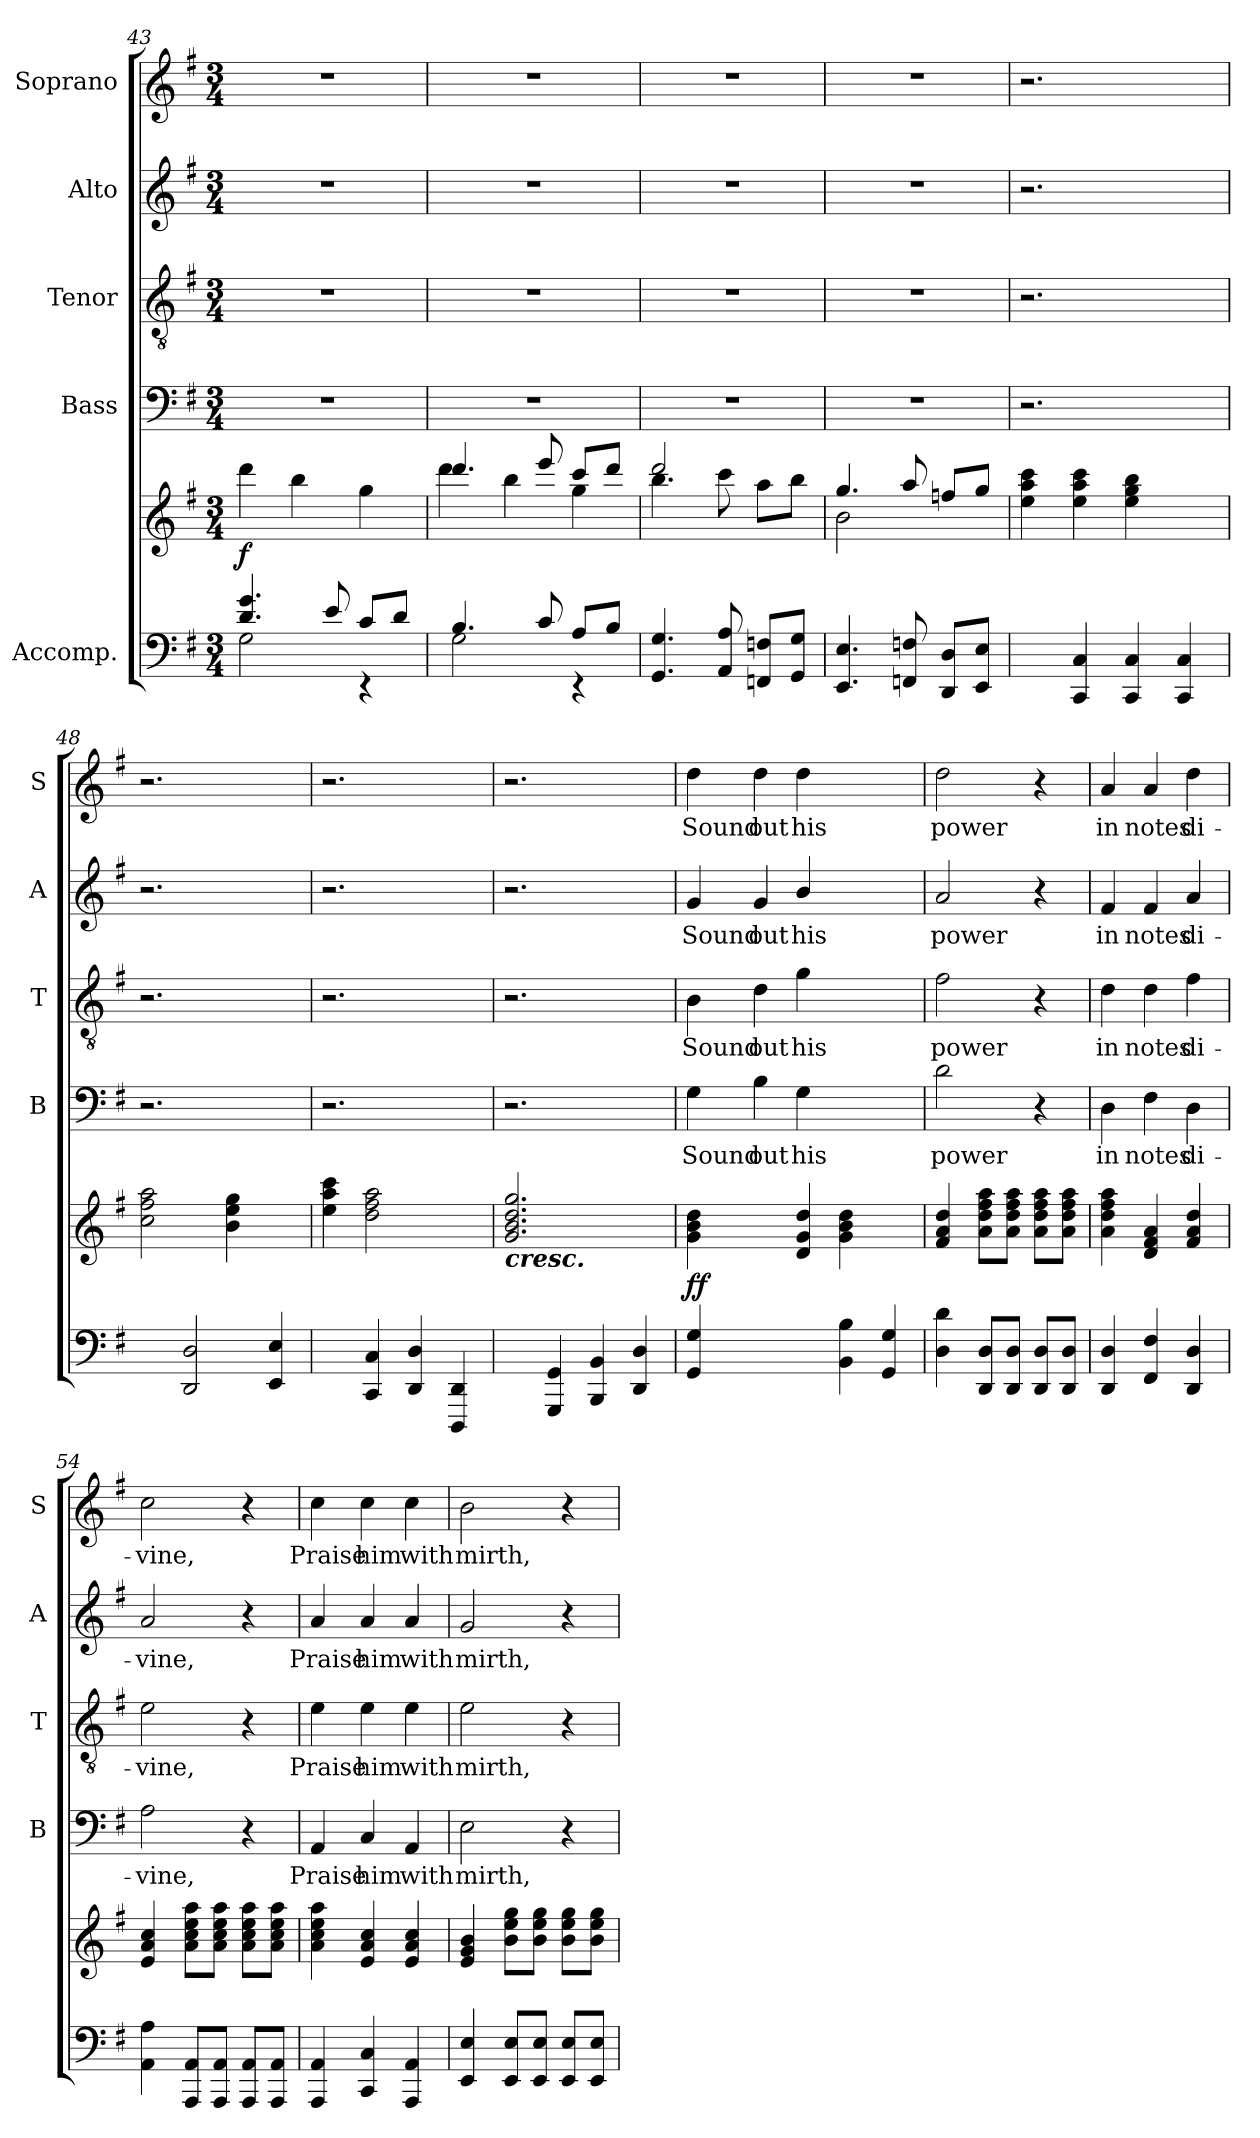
**kern	**kern	**dynam	**kern	**text	**kern	**text	**kern	**text	**kern	**text
*part5	*part5	*part5	*part4	*part4	*part3	*part3	*part2	*part2	*part1	*part1
*staff6	*staff5	*staff5/6	*staff4	*staff4	*staff3	*staff3	*staff2	*staff2	*staff1	*staff1
*I"Accomp.	*	*	*I"Bass	*	*I"Tenor	*	*I"Alto	*	*I"Soprano	*
*	*	*	*I'B	*	*I'T	*	*I'A	*	*I'S	*
*clefF4	*clefG2	*	*clefF4	*	*clefGv2	*	*clefG2	*	*clefG2	*
*k[f#]	*k[f#]	*	*k[f#]	*	*k[f#]	*	*k[f#]	*	*k[f#]	*
*G:	*G:	*	*G:	*	*G:	*	*G:	*	*G:	*
*M3/4	*M3/4	*	*M3/4	*	*M3/4	*	*M3/4	*	*M3/4	*
=43	=43	=43	=43	=43	=43	=43	=43	=43	=43	=43
*^	*^	*	*	*	*	*	*	*	*	*
!	!	!	!	!LO:DY:b	!	!	!	!	!	!	!	!
4.d/ 4.g/	2G\	4ddd\	2ryy	f	2.r	.	2.r	.	2.r	.	2.r	.
.	.	4bb\	.	.	.	.	.	.	.	.	.	.
8e/	.	.	.	.	.	.	.	.	.	.	.	.
8c/L	4rEE	4gg\	4ryy	.	.	.	.	.	.	.	.	.
8d/J	.	.	.	.	.	.	.	.	.	.	.	.
=44	=44	=44	=44	=44	=44	=44	=44	=44	=44	=44	=44	=44
4.B/	2G\	4.ddd/	4ddd\	.	2.r	.	2.r	.	2.r	.	2.r	.
.	.	.	4bb\	.	.	.	.	.	.	.	.	.
8c/	.	8eee/	.	.	.	.	.	.	.	.	.	.
8A/L	4rEE	8ccc/L	4gg\	.	.	.	.	.	.	.	.	.
8B/J	.	8ddd/J	.	.	.	.	.	.	.	.	.	.
=45	=45	=45	=45	=45	=45	=45	=45	=45	=45	=45	=45	=45
4.GG/ 4.G/	2ryy	2ddd/	4.bb\	.	2.r	.	2.r	.	2.r	.	2.r	.
8AA/ 8A/	.	.	8ccc\	.	.	.	.	.	.	.	.	.
8FFn/ 8Fn/L	4ryy	4ryy	8aa\L	.	.	.	.	.	.	.	.	.
8GG/ 8G/J	.	.	8bb\J	.	.	.	.	.	.	.	.	.
=46	=46	=46	=46	=46	=46	=46	=46	=46	=46	=46	=46	=46
4.EE/ 4.E/	2ryy	4.gg/	2b\	.	2.r	.	2.r	.	2.r	.	2.r	.
8FFn/ 8Fn/	.	8aa/	.	.	.	.	.	.	.	.	.	.
8DD/ 8D/L	4ryy	8ffn/L	4ryy	.	.	.	.	.	.	.	.	.
8EE/ 8E/J	.	8gg/J	.	.	.	.	.	.	.	.	.	.
=47	=47	=47	=47	=47	=47	=47	=47	=47	=47	=47	=47	=47
4ryy	4ryy	4ee\ 4aa\ 4ccc\	2.ryy	.	2.r	.	2.r	.	2.r	.	2.r	.
4CC/ 4C/	2ryy	4ee\ 4aa\ 4ccc\	.	.	.	.	.	.	.	.	.	.
4CC/ 4C/	.	4ee\ 4gg\ 4bb\	.	.	.	.	.	.	.	.	.	.
4CC/ 4C/	4ryy	4ryy	4ryy	.	4ryy	.	4ryy	.	4ryy	.	4ryy	.
=48	=48	=48	=48	=48	=48	=48	=48	=48	=48	=48	=48	=48
4ryy	2ryy	2cc\ 2ff#i\ 2aa\	2.ryy	.	2.r	.	2.r	.	2.r	.	2.r	.
2DD/ 2D/	.	.	.	.	.	.	.	.	.	.	.	.
.	2ryy	4b\ 4ee\ 4gg\	.	.	.	.	.	.	.	.	.	.
4EE/ 4E/	.	4ryy	4ryy	.	4ryy	.	4ryy	.	4ryy	.	4ryy	.
=49	=49	=49	=49	=49	=49	=49	=49	=49	=49	=49	=49	=49
4ryy	2ryy	4ee\ 4aa\ 4ccc\	2.ryy	.	2.r	.	2.r	.	2.r	.	2.r	.
4CC/ 4C/	.	2dd\ 2ff#\ 2aa\	.	.	.	.	.	.	.	.	.	.
4DD/ 4D/	2ryy	.	.	.	.	.	.	.	.	.	.	.
4DDD/ 4DD/	.	4ryy	4ryy	.	4ryy	.	4ryy	.	4ryy	.	4ryy	.
=50	=50	=50	=50	=50	=50	=50	=50	=50	=50	=50	=50	=50
!	!	!LO:TX:b:Bi:t=cresc.	!	!	!	!	!	!	!	!	!	!
4ryy	2ryy	2.g/ 2.b/ 2.dd/ 2.gg/	2.ryy	.	2.r	.	2.r	.	2.r	.	2.r	.
4GGG/ 4GG/	.	.	.	.	.	.	.	.	.	.	.	.
4BBB/ 4BB/	2ryy	.	.	.	.	.	.	.	.	.	.	.
4DD/ 4D/	.	4ryy	4ryy	.	4ryy	.	4ryy	.	4ryy	.	4ryy	.
*v	*v	*	*	*	*	*	*	*	*	*	*	*
!!LO:LB:g=z
=51	=51	=51	=51	=51	=51	=51	=51	=51	=51	=51	=51
!	!	!	!LO:DY:b	!	!LO:LY:b	!	!LO:LY:b	!	!LO:LY:b	!	!LO:LY:b
*	*v	*v	*	*	*	*	*	*	*	*	*
4GG/ 4G/	4g\ 4b\ 4dd\	ff	4G\	Sound	4B\	Sound	4g/	Sound	4dd\	Sound
!	!	!	!	!LO:LY:b	!	!LO:LY:b	!	!LO:LY:b	!	!LO:LY:b
2ryy	4ryy	.	4B\	out	4d\	out	4g/	out	4dd\	out
!	!	!	!	!LO:LY:b	!	!LO:LY:b	!	!LO:LY:b	!	!LO:LY:b
.	4d/ 4g/ 4dd/	.	4G\	his	4g\	his	4b/	his	4dd\	his
4BB\ 4B\	4g\ 4b\ 4dd\	.	2ryy	.	2ryy	.	2ryy	.	2ryy	.
4GG/ 4G/	4ryy	.	.	.	.	.	.	.	.	.
=52	=52	=52	=52	=52	=52	=52	=52	=52	=52	=52
!	!	!	!	!LO:LY:b	!	!LO:LY:b	!	!LO:LY:b	!	!LO:LY:b
4D\ 4d\	4f#/ 4a/ 4dd/	.	2d\	power	2f#\	power	2a/	power	2dd\	power
8DD/ 8D/L	8a\ 8dd\ 8ff#\ 8aa\L	.	.	.	.	.	.	.	.	.
8DD/ 8D/J	8a\ 8dd\ 8ff#\ 8aa\J	.	.	.	.	.	.	.	.	.
8DD/ 8D/L	8a\ 8dd\ 8ff#\ 8aa\L	.	4r	.	4r	.	4r	.	4r	.
8DD/ 8D/J	8a\ 8dd\ 8ff#\ 8aa\J	.	.	.	.	.	.	.	.	.
=53	=53	=53	=53	=53	=53	=53	=53	=53	=53	=53
!	!	!	!	!LO:LY:b	!	!LO:LY:b	!	!LO:LY:b	!	!LO:LY:b
4DD/ 4D/	4a\ 4dd\ 4ff#\ 4aa\	.	4D\	in	4d\	in	4f#/	in	4a/	in
!	!	!	!	!LO:LY:b	!	!LO:LY:b	!	!LO:LY:b	!	!LO:LY:b
4FF#/ 4F#/	4d/ 4f#/ 4a/	.	4F#\	notes	4d\	notes	4f#/	notes	4a/	notes
!	!	!	!	!LO:LY:b	!	!LO:LY:b	!	!LO:LY:b	!	!LO:LY:b
4DD/ 4D/	4f#/ 4a/ 4dd/	.	4D\	di-	4f#\	di-	4a/	di-	4dd\	di-
=54	=54	=54	=54	=54	=54	=54	=54	=54	=54	=54
!	!	!	!	!LO:LY:b	!	!LO:LY:b	!	!LO:LY:b	!	!LO:LY:b
4AA\ 4A\	4e/ 4a/ 4cc/	.	2A\	-vine,	2e\	-vine,	2a/	-vine,	2cc\	-vine,
8AAA/ 8AA/L	8a\ 8cc\ 8ee\ 8aa\L	.	.	.	.	.	.	.	.	.
8AAA/ 8AA/J	8a\ 8cc\ 8ee\ 8aa\J	.	.	.	.	.	.	.	.	.
8AAA/ 8AA/L	8a\ 8cc\ 8ee\ 8aa\L	.	4r	.	4r	.	4r	.	4r	.
8AAA/ 8AA/J	8a\ 8cc\ 8ee\ 8aa\J	.	.	.	.	.	.	.	.	.
=55	=55	=55	=55	=55	=55	=55	=55	=55	=55	=55
!	!	!	!	!LO:LY:b	!	!LO:LY:b	!	!LO:LY:b	!	!LO:LY:b
4AAA/ 4AA/	4a\ 4cc\ 4ee\ 4aa\	.	4AA/	Praise	4e\	Praise	4a/	Praise	4cc\	Praise
!	!	!	!	!LO:LY:b	!	!LO:LY:b	!	!LO:LY:b	!	!LO:LY:b
4CC/ 4C/	4e/ 4a/ 4cc/	.	4C/	him	4e\	him	4a/	him	4cc\	him
!	!	!	!	!LO:LY:b	!	!LO:LY:b	!	!LO:LY:b	!	!LO:LY:b
4AAA/ 4AA/	4e/ 4a/ 4cc/	.	4AA/	with	4e\	with	4a/	with	4cc\	with
=56	=56	=56	=56	=56	=56	=56	=56	=56	=56	=56
!	!	!	!	!LO:LY:b	!	!LO:LY:b	!	!LO:LY:b	!	!LO:LY:b
4EE/ 4E/	4e/ 4g/ 4b/	.	2E\	mirth,	2e\	mirth,	2g/	mirth,	2b\	mirth,
8EE/ 8E/L	8b\ 8ee\ 8gg\L	.	.	.	.	.	.	.	.	.
8EE/ 8E/J	8b\ 8ee\ 8gg\J	.	.	.	.	.	.	.	.	.
8EE/ 8E/L	8b\ 8ee\ 8gg\L	.	4r	.	4r	.	4r	.	4r	.
8EE/ 8E/J	8b\ 8ee\ 8gg\J	.	.	.	.	.	.	.	.	.
=	=	=	=	=	=	=	=	=	=	=
*-	*-	*-	*-	*-	*-	*-	*-	*-	*-	*-
